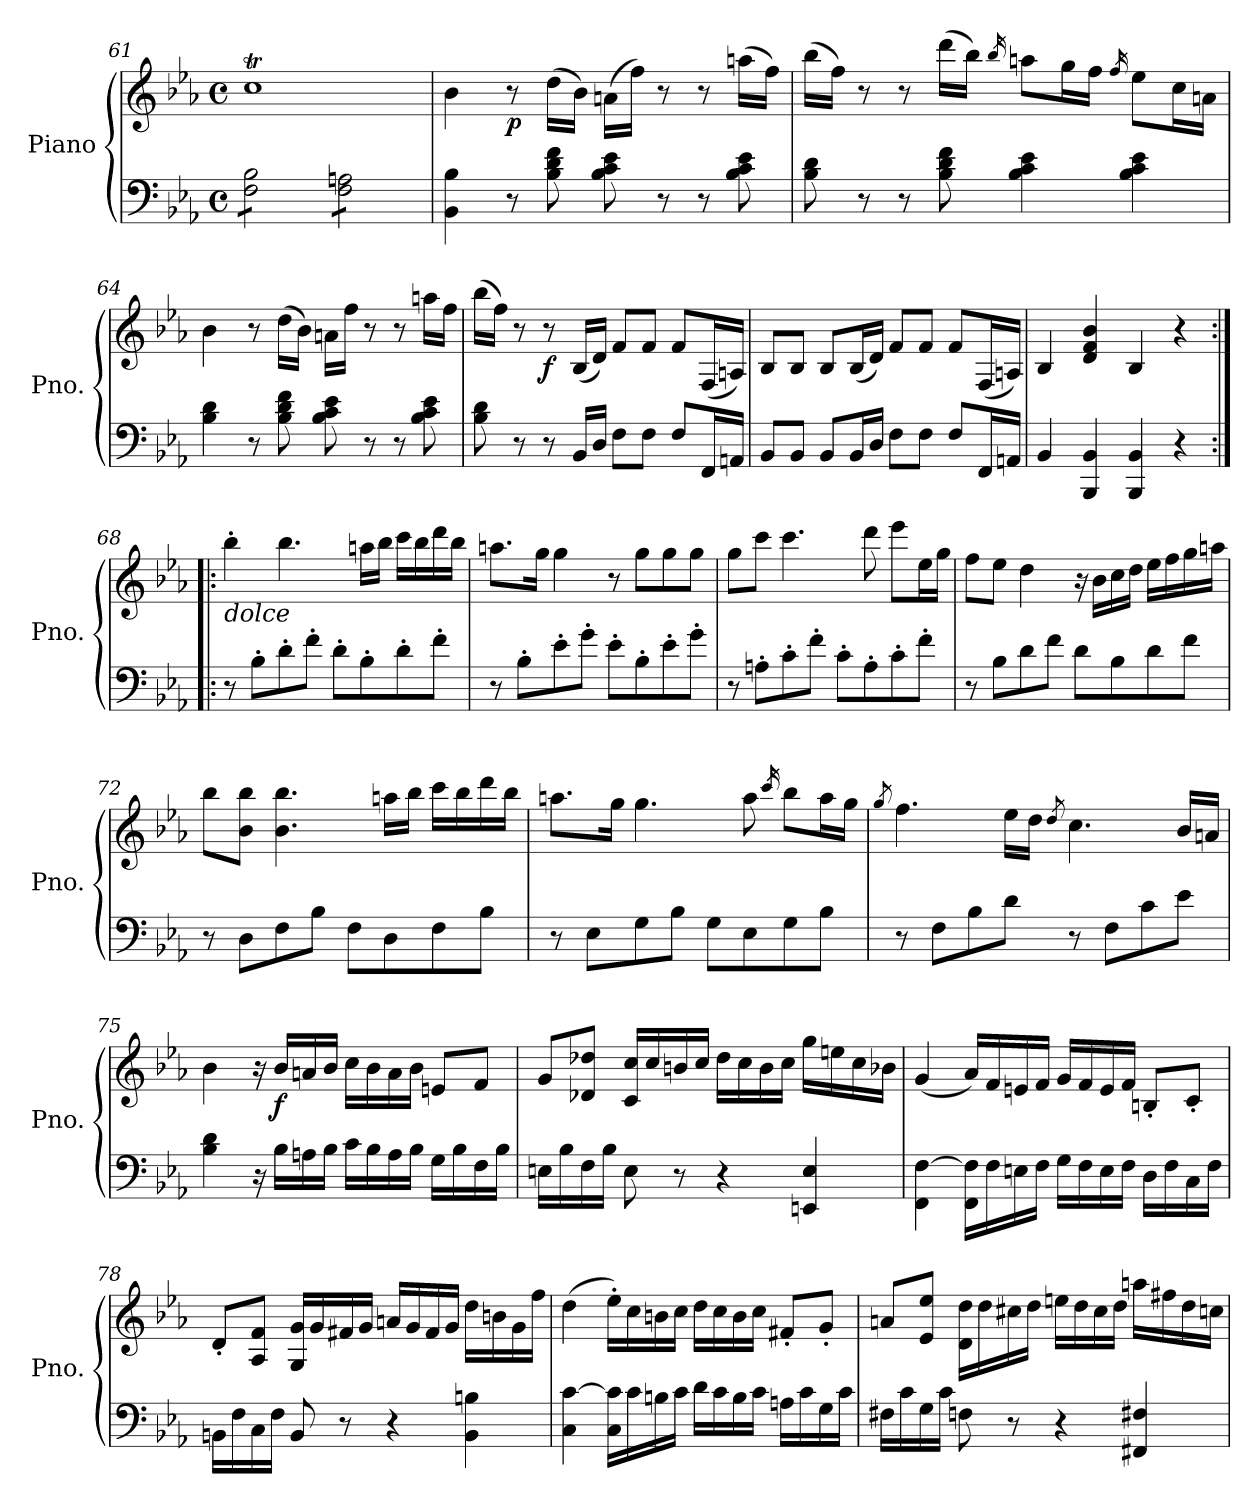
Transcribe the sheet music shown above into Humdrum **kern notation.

**kern	**kern	**dynam
*part1	*part1	*part1
*staff2	*staff1	*staff1/2
*I"Piano	*	*
*I'Pno.	*	*
*clefF4	*clefG2	*
*k[b-e-a-]	*k[b-e-a-]	*
*E-:	*E-:	*
*M4/4	*M4/4	*
*met(c)	*met(c)	*
=61	=61	=61
*tremolo	*	*
8F\ 8B-\L	1ccT	.
8F\ 8B-\	.	.
8F\ 8B-\	.	.
8F\ 8B-\J	.	.
8F\ 8An\L	.	.
8F\ 8An\	.	.
8F\ 8An\	.	.
8F\ 8An\J	.	.
*Xtremolo	*	*
!!LO:PB:g=z
=62	=62	=62
4BB-\ 4B-\	4b-\	.
!	!	!LO:DY:b
8r	8r	p
8B-\ 8d\ 8f\	(16dd\LL	.
.	16b-\JJ)	.
8B-\ 8c\ 8e-\	(16an\LL	.
.	16ff\JJ)	.
8r	8r	.
8r	8r	.
8B-\ 8c\ 8e-\	(16aan\LL	.
.	16ff\JJ)	.
=63	=63	=63
8B-\ 8d\	(16bb-\LL	.
.	16ff\JJ)	.
8r	8r	.
8r	8r	.
8B-\ 8d\ 8f\	(16ddd\LL	.
.	16bb-\JJ)	.
.	16qbb-/	.
4B-\ 4c\ 4e-\	8aan\L	.
.	16gg\L	.
.	16ff\JJ	.
.	16qff/	.
4B-\ 4c\ 4e-\	8ee-\L	.
.	16cc\L	.
.	16an\JJ	.
=64	=64	=64
4B-\ 4d\	4b-\	.
8r	8r	.
8B-\ 8d\ 8f\	(16dd\LL	.
.	16b-\JJ)	.
8B-\ 8c\ 8e-\	16an\LL	.
.	16ff\JJ	.
8r	8r	.
8r	8r	.
8B-\ 8c\ 8e-\	16aan\LL	.
.	16ff\JJ	.
!!LO:LB:g=z
=65	=65	=65
8B-\ 8d\	(16bb-\LL	.
.	16ff\JJ)	.
8r	8r	.
!	!	!LO:DY:b
8r	8r	f
16BB-/LL	(16B-/LL	.
16D/JJ	16d/JJ)	.
8F\L	8f/L	.
8F\J	8f/J	.
8F/L	8f/L	.
16FF/L	(16F/L	.
16AAn/JJ	16An/JJ)	.
=66	=66	=66
8BB-/L	8B-/L	.
8BB-/J	8B-/J	.
8BB-/L	8B-/L	.
16BB-/L	(16B-/L	.
16D/JJ	16d/JJ)	.
8F\L	8f/L	.
8F\J	8f/J	.
8F/L	8f/L	.
16FF/L	(16F/L	.
16AAn/JJ	16An/JJ)	.
=67	=67	=67
4BB-/	4B-/	.
4BBB-/ 4BB-/	4d/ 4f/ 4b-/	.
4BBB-/ 4BB-/	4B-/	.
4r	4r	.
=68:|!|:	=68:|!|:	=68:|!|:
!	!LO:TX:b:i:t=dolce	!
8r	4bb-'\	.
8B-'\L	.	.
8d'\	4.bb-\	.
8f'\J	.	.
8d'\L	.	.
8B-'\	16aan\LL	.
.	16bb-\JJ	.
8d'\	16ccc\LL	.
.	16bb-\	.
8f'\J	16ddd\	.
.	16bb-\JJ	.
!!LO:PB:g=z
=69	=69	=69
8r	8.aan\L	.
8B-'\L	.	.
.	16gg\Jk	.
8e-'\	4gg\	.
8g'\J	.	.
8e-'\L	8r	.
8B-'\	8gg\L	.
8e-'\	8gg\	.
8g'\J	8gg\J	.
=70	=70	=70
8r	8gg\L	.
8An'\L	8ccc\J	.
8c'\	4.ccc\	.
8f'\J	.	.
8c'\L	.	.
8A'\	8ddd\	.
8c'\	8eee-\L	.
8f'\J	16ee-\L	.
.	16gg\JJ	.
=71	=71	=71
8r	8ff\L	.
8B-\L	8ee-\J	.
8d\	4dd\	.
8f\J	.	.
8d\L	16r	.
.	16b-\LL	.
8B-\	16cc\	.
.	16dd\JJ	.
8d\	16ee-\LL	.
.	16ff\	.
8f\J	16gg\	.
.	16aan\JJ	.
!!LO:LB:g=z
=72	=72	=72
8r	8bb-\L	.
8D\L	8b-\ 8bb-\J	.
8F\	4.b-\ 4.bb-\	.
8B-\J	.	.
8F\L	.	.
8D\	16aan\LL	.
.	16bb-\JJ	.
8F\	16ccc\LL	.
.	16bb-\	.
8B-\J	16ddd\	.
.	16bb-\JJ	.
!!LO:LB:g=z
=73	=73	=73
8r	8.aan\L	.
8E-\L	.	.
.	16gg\Jk	.
8G\	4.gg\	.
8B-\J	.	.
8G\L	.	.
8E-\	8aa\	.
.	16qccc/	.
8G\	8bb-\L	.
8B-\J	16aa\L	.
.	16gg\JJ	.
=74	=74	=74
.	8qgg/	.
8r	4.ff\	.
8F\L	.	.
8B-\	.	.
8d\J	16ee-\LL	.
.	16dd\JJ	.
.	8qdd/	.
8r	4.cc\	.
8F\L	.	.
8c\	.	.
8e-\J	16b-/LL	.
.	16an/JJ	.
=75	=75	=75
4B-\ 4d\	4b-\	.
16r	16r	.
!	!	!LO:DY:b
16B-\LL	16b-/LL	f
16An\	16an/	.
16B-\JJ	16b-/JJ	.
16c\LL	16cc\LL	.
16B-\	16b-\	.
16A\	16a\	.
16B-\JJ	16b-\JJ	.
16G\LL	8en/L	.
16B-\	.	.
16F\	8f/J	.
16B-\JJ	.	.
!!LO:LB:g=z
=76	=76	=76
16En\LL	8g/L	.
16B-\	.	.
16F\	8d-X/ 8dd-X/J	.
16B-\JJ	.	.
8E\	16c/ 16cc/LL	.
.	16cc/	.
8r	16bn/	.
.	16cc/JJ	.
4r	16dd-\LL	.
.	16cc\	.
.	16b\	.
.	16cc\JJ	.
4EEn/ 4E/	16gg\LL	.
.	16een\	.
.	16cc\	.
.	16b-X\JJ	.
=77	=77	=77
4FF\ [4F\	(4g/	.
16FF\ 16F\]LL	16a-/LL)	.
16F\	16f/	.
16En\	16en/	.
16F\JJ	16f/JJ	.
16G\LL	16g/LL	.
16F\	16f/	.
16E\	16e/	.
16F\JJ	16f/JJ	.
16D\LL	8Bn'/L	.
16F\	.	.
16C\	8c'/J	.
16F\JJ	.	.
!!LO:LB:g=z
=78	=78	=78
16BBn\LL	8d'/L	.
16F\	.	.
16C\	8A-/ 8f/J	.
16F\JJ	.	.
8BB/	16G/ 16g/LL	.
.	16g/	.
8r	16f#X/	.
.	16g/JJ	.
4r	16an/LL	.
.	16g/	.
.	16f#/	.
.	16g/JJ	.
4BB\ 4Bn\	16dd\LL	.
.	16bn\	.
.	16g\	.
.	16ff\JJ	.
!!LO:LB:g=z
=79	=79	=79
4C\ [4c\	(4dd\	.
16C\ 16c\]LL	16ee-'\LL)	.
16c\	16cc\	.
16Bn\	16bn\	.
16c\JJ	16cc\JJ	.
16d\LL	16dd\LL	.
16c\	16cc\	.
16B\	16b\	.
16c\JJ	16cc\JJ	.
16An\LL	8f#X'/L	.
16c\	.	.
16G\	8g'/J	.
16c\JJ	.	.
=80	=80	=80
16F#X\LL	8an/L	.
16c\	.	.
16G\	8e-/ 8ee-/J	.
16c\JJ	.	.
8Fn\	16d\ 16dd\LL	.
.	16dd\	.
8r	16cc#X\	.
.	16dd\JJ	.
4r	16een\LL	.
.	16dd\	.
.	16cc#\	.
.	16dd\JJ	.
4FF#X/ 4F#X/	16aan\LL	.
.	16ff#X\	.
.	16dd\	.
.	16ccn\JJ	.
=	=	=
*-	*-	*-
